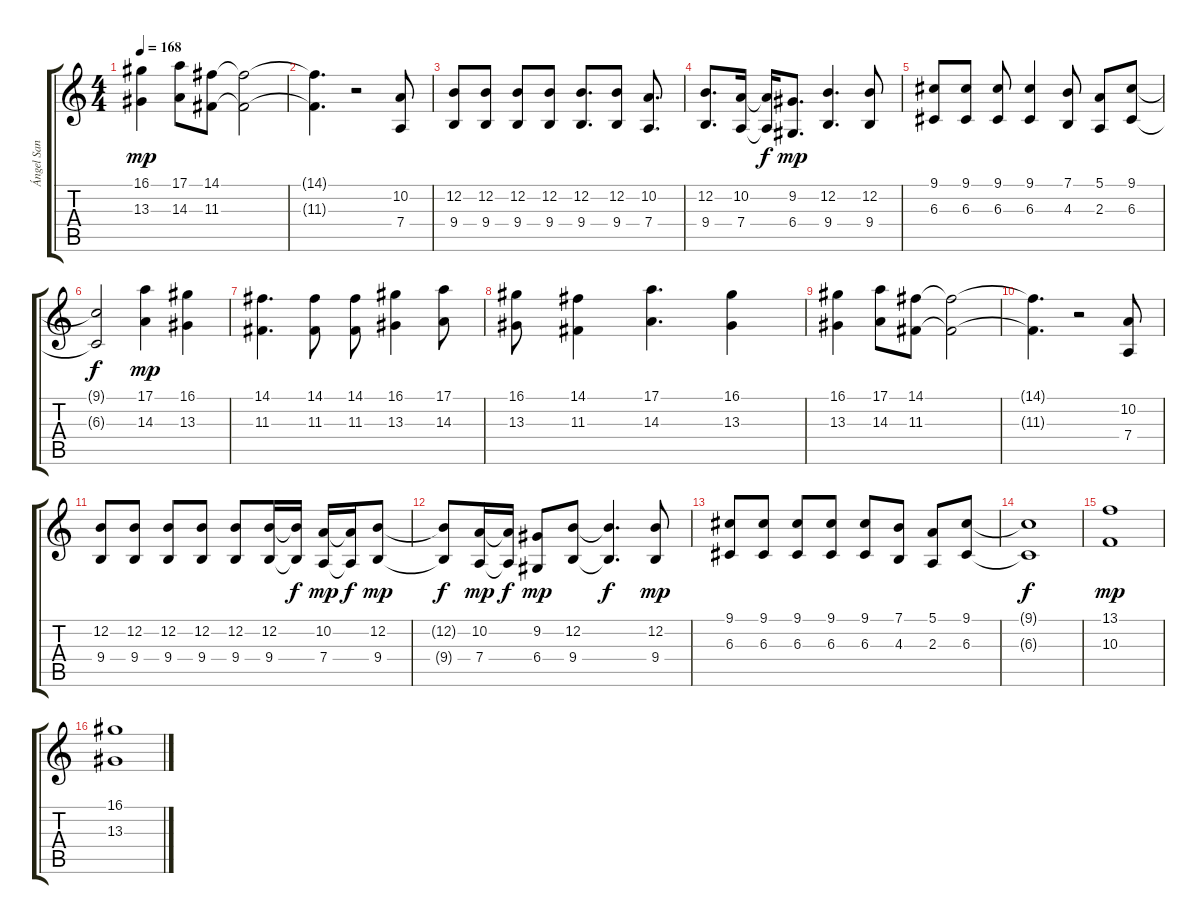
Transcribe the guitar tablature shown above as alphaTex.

\track ("Ángel San Juan (Voz)" "Ángel San ") {instrument lead2sawtooth}
\staff {score tabs}
\tuning (E4 B3 G3 D3 A2 E2) {hide}
\ts (4 4)
\tempo 168
\clef g2
\ks c
(16.1 13.3).4{dy mp} (17.1 14.3).8 (14.1 11.3).8 (14.1{t} 11.3{t}).2 |
(14.1{t} 11.3{t}).4{d} r.2 (10.2 7.4).8 |
(12.2 9.4).8 (12.2 9.4).8 (12.2 9.4).8 (12.2 9.4).8 (12.2 9.4).8{d} (12.2 9.4).8 (10.2 7.4).8{d} |
(12.2 9.4).8{d} (10.2 7.4).16 (10.2{t} 7.4{t}).16{dy f} (9.2 6.4).8{d dy mp} (12.2 9.4).4{d} (12.2 9.4).8 |
(9.1 6.3).8 (9.1 6.3).8 (9.1 6.3).8 (9.1 6.3).4 (7.1 4.3).8 (5.1 2.3).8 (9.1 6.3).8 |
(9.1{t} 6.3{t}).2{dy f} (17.1 14.3).4{dy mp} (16.1 13.3).4 |
(14.1 11.3).4{d} (14.1 11.3).8 (14.1 11.3).8 (16.1 13.3).4 (17.1 14.3).8 |
(16.1 13.3).8 (14.1 11.3).4 (17.1 14.3).4{d} (16.1 13.3).4 |
(16.1 13.3).4 (17.1 14.3).8 (14.1 11.3).8 (14.1{t} 11.3{t}).2 |
(14.1{t} 11.3{t}).4{d} r.2 (10.2 7.4).8 |
(12.2 9.4).8 (12.2 9.4).8 (12.2 9.4).8 (12.2 9.4).8 (12.2 9.4).8 (12.2 9.4).16 (12.2{t} 9.4{t}).16{dy f} (10.2 7.4).16{dy mp} (10.2{t} 7.4{t}).16{dy f} (12.2 9.4).8{dy mp} |
(12.2{t} 9.4{t}).8{dy f} (10.2 7.4).16{dy mp} (10.2{t} 7.4{t}).16{dy f} (9.2 6.4).8{dy mp} (12.2 9.4).8 (12.2{t} 9.4{t}).4{d dy f} (12.2 9.4).8{dy mp} |
(9.1 6.3).8 (9.1 6.3).8 (9.1 6.3).8 (9.1 6.3).8 (9.1 6.3).8 (7.1 4.3).8 (5.1 2.3).8 (9.1 6.3).8 |
(9.1{t} 6.3{t}).1{dy f} |
(13.1 10.3).1{dy mp} |
(16.1 13.3).1
